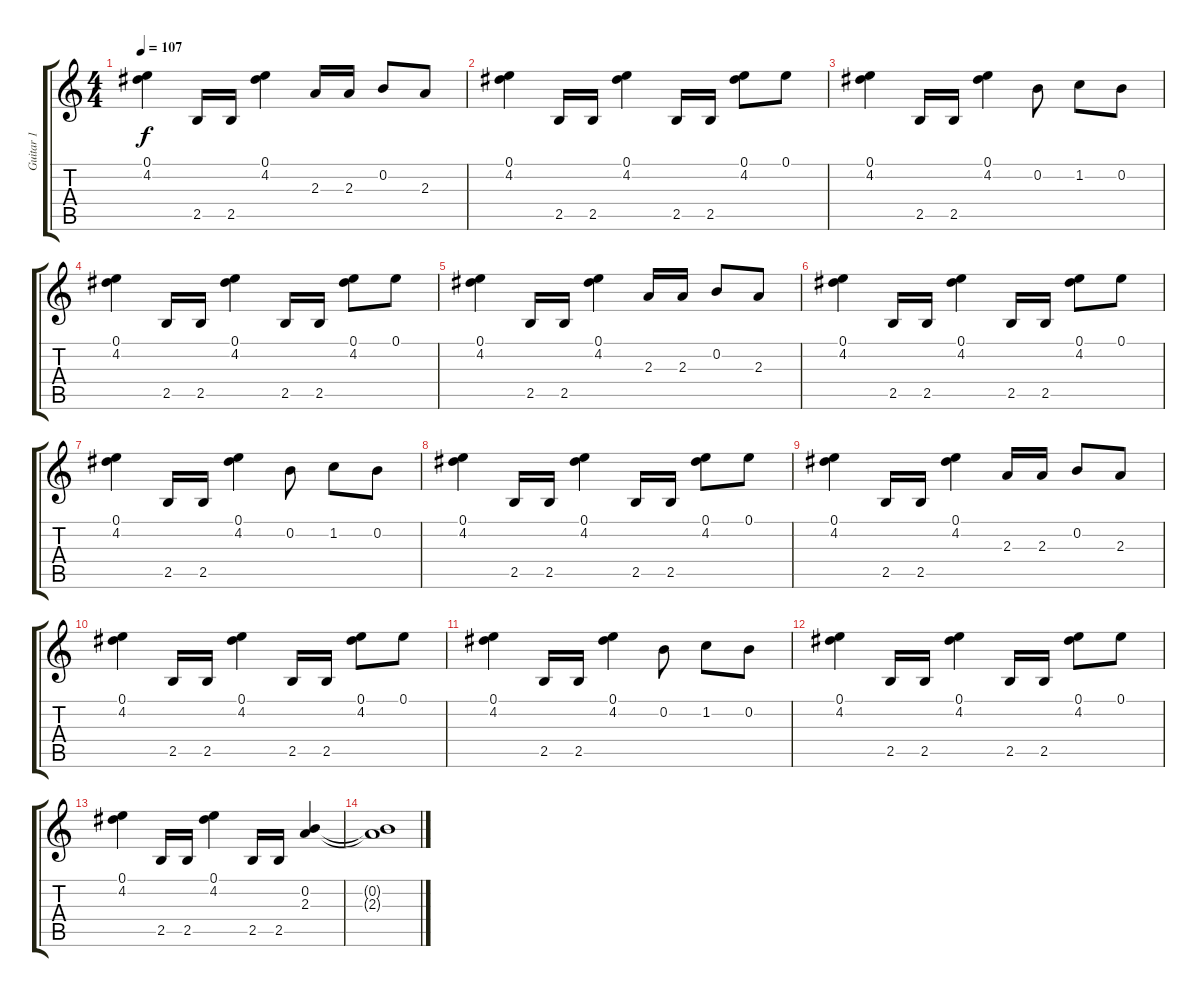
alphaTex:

\track ("Guitar 1" "Guitar 1") {instrument overdrivenguitar}
\staff {score tabs}
\tuning (E4 B3 G3 D3 A2 E2) {hide}
\ts (4 4)
\tempo 107
\clef g2
\ks c
(0.1 4.2).4{dy f} 2.5.16 2.5.16 (0.1 4.2).4 2.3.16 2.3.16 0.2.8 2.3.8 |
(0.1 4.2).4 2.5.16 2.5.16 (0.1 4.2).4 2.5.16 2.5.16 (0.1 4.2).8 0.1.8 |
(0.1 4.2).4 2.5.16 2.5.16 (0.1 4.2).4 0.2.8 1.2.8 0.2.8 |
(0.1 4.2).4 2.5.16 2.5.16 (0.1 4.2).4 2.5.16 2.5.16 (0.1 4.2).8 0.1.8 |
(0.1 4.2).4 2.5.16 2.5.16 (0.1 4.2).4 2.3.16 2.3.16 0.2.8 2.3.8 |
(0.1 4.2).4 2.5.16 2.5.16 (0.1 4.2).4 2.5.16 2.5.16 (0.1 4.2).8 0.1.8 |
(0.1 4.2).4 2.5.16 2.5.16 (0.1 4.2).4 0.2.8 1.2.8 0.2.8 |
(0.1 4.2).4 2.5.16 2.5.16 (0.1 4.2).4 2.5.16 2.5.16 (0.1 4.2).8 0.1.8 |
(0.1 4.2).4 2.5.16 2.5.16 (0.1 4.2).4 2.3.16 2.3.16 0.2.8 2.3.8 |
(0.1 4.2).4 2.5.16 2.5.16 (0.1 4.2).4 2.5.16 2.5.16 (0.1 4.2).8 0.1.8 |
(0.1 4.2).4 2.5.16 2.5.16 (0.1 4.2).4 0.2.8 1.2.8 0.2.8 |
(0.1 4.2).4 2.5.16 2.5.16 (0.1 4.2).4 2.5.16 2.5.16 (0.1 4.2).8 0.1.8 |
(0.1 4.2).4 2.5.16 2.5.16 (0.1 4.2).4 2.5.16 2.5.16 (0.2 2.3).4 |
(0.2{t} 2.3{t}).1
